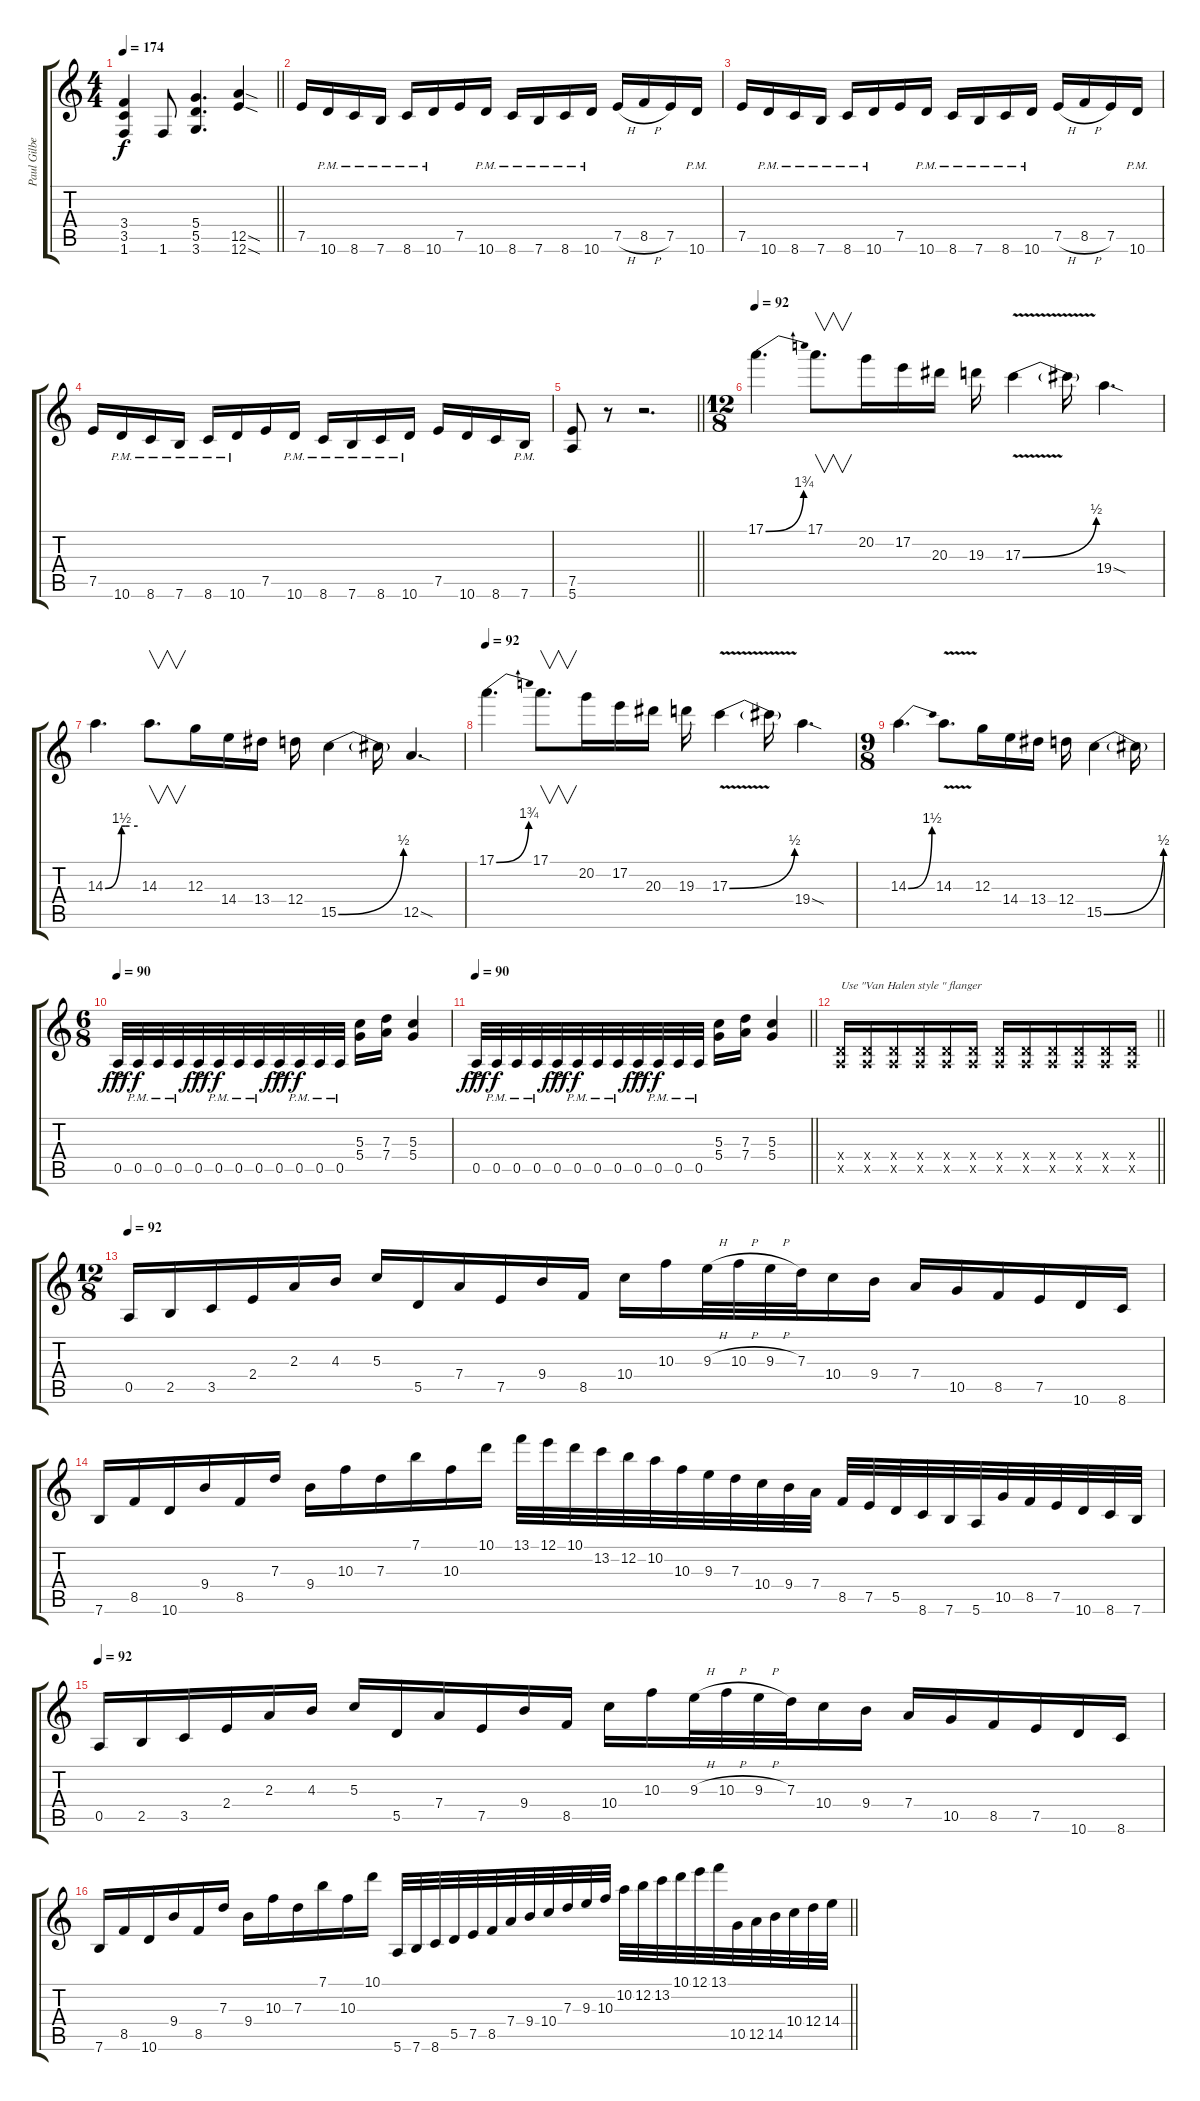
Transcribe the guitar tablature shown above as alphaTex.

\track ("Paul Gilbert" "Paul Gilbe") {instrument distortionguitar}
\staff {score tabs}
\tuning (E4 B3 G3 D3 A2 E2) {hide}
\ts (4 4)
\tempo 174
\clef g2
\barLineRight lightlight
\ks c
(3.4{t} 3.5{t} 1.6{t}).4{dy f} 1.6.8 (5.4 5.5 3.6).4{d} (12.5{sod} 12.6{sod}).4 |
7.5.16 10.6{pm}.16 8.6{pm}.16 7.6{pm}.16 8.6{pm}.16 10.6{pm}.16 7.5.16 10.6{pm}.16 8.6{pm}.16 7.6{pm}.16 8.6{pm}.16 10.6{pm}.16 7.5{h}.16 8.5{h}.16 7.5.16 10.6{pm}.16 |
7.5.16 10.6{pm}.16 8.6{pm}.16 7.6{pm}.16 8.6{pm}.16 10.6{pm}.16 7.5.16 10.6{pm}.16 8.6{pm}.16 7.6{pm}.16 8.6{pm}.16 10.6{pm}.16 7.5{h}.16 8.5{h}.16 7.5.16 10.6{pm}.16 |
7.5.16 10.6{pm}.16 8.6{pm}.16 7.6{pm}.16 8.6{pm}.16 10.6{pm}.16 7.5.16 10.6{pm}.16 8.6{pm}.16 7.6{pm}.16 8.6{pm}.16 10.6{pm}.16 7.5.16 10.6.16 8.6.16 7.6{pm}.16 |
\barLineRight lightlight
(7.5 5.6).8 r.8 r.2{d} |
\ts (12 8)
\tempo 92
17.1{be (bend 0 0 60 7)}.4{d} 17.1.8{v d} 20.2.16 17.2.16 20.3.16 19.3.16 17.3{be (bend 0 0 60 2) v}.4 17.3{t}.16 19.4{sod}.4{d} |
14.3{be (custom 0 0 30 6 37 6 45 6 60 6)}.4{d} 14.3.8{v d} 12.3.16 14.4.16 13.4.16 12.4.16 15.5{be (bend 0 0 60 2)}.4 15.5{t}.16 12.5{sod}.4{d} |
\tempo 92
17.1{be (bend 0 0 60 7)}.4{d} 17.1.8{v d} 20.2.16 17.2.16 20.3.16 19.3.16 17.3{be (bend 0 0 60 2) v}.4 17.3{t}.16 19.4{sod}.4{d} |
\ts (9 8)
14.3{be (bend 0 0 60 6)}.4{d} 14.3{v}.8{d} 12.3.16 14.4.16 13.4.16 12.4.16 15.5{be (bend 0 0 60 2)}.4 15.5{t}.16 |
\ts (6 8)
\tempo 90
0.5{ac}.32{dy fff} 0.5{pm}.32{dy f} 0.5{pm}.32 0.5{pm}.32 0.5{ac}.32{dy fff} 0.5{pm}.32{dy f} 0.5{pm}.32 0.5{pm}.32 0.5{ac}.32{dy fff} 0.5{pm}.32{dy f} 0.5{pm}.32 0.5{pm}.32 (5.3 5.4).16 (7.3 7.4).16 (5.3 5.4).4 |
\tempo 90
\barLineRight lightlight
0.5{ac}.32{dy fff} 0.5{pm}.32{dy f} 0.5{pm}.32 0.5{pm}.32 0.5{ac}.32{dy fff} 0.5{pm}.32{dy f} 0.5{pm}.32 0.5{pm}.32 0.5{ac}.32{dy fff} 0.5{pm}.32{dy f} 0.5{pm}.32 0.5{pm}.32 (5.3 5.4).16 (7.3 7.4).16 (5.3 5.4).4 |
\barLineRight lightlight
(0.4{x} 0.5{x}).16{txt "Use \"Van Halen style \" flanger"} (0.4{x} 0.5{x}).16 (0.4{x} 0.5{x}).16 (0.4{x} 0.5{x}).16 (0.4{x} 0.5{x}).16 (0.4{x} 0.5{x}).16 (0.4{x} 0.5{x}).16 (0.4{x} 0.5{x}).16 (0.4{x} 0.5{x}).16 (0.4{x} 0.5{x}).16 (0.4{x} 0.5{x}).16 (0.4{x} 0.5{x}).16 |
\ts (12 8)
\tempo 92
0.5.16 2.5.16 3.5.16 2.4.16 2.3.16 4.3.16 5.3.16 5.5.16 7.4.16 7.5.16 9.4.16 8.5.16 10.4.16 10.3.16 9.3{h}.32 10.3{h}.32 9.3{h}.32 7.3.32 10.4.16 9.4.16 7.4.16 10.5.16 8.5.16 7.5.16 10.6.16 8.6.16 |
7.6.16 8.5.16 10.6.16 9.4.16 8.5.16 7.3.16 9.4.16 10.3.16 7.3.16 7.1.16 10.3.16 10.1.16 13.1.32 12.1.32 10.1.32 13.2.32 12.2.32 10.2.32 10.3.32 9.3.32 7.3.32 10.4.32 9.4.32 7.4.32 8.5.32 7.5.32 5.5.32 8.6.32 7.6.32 5.6.32 10.5.32 8.5.32 7.5.32 10.6.32 8.6.32 7.6.32 |
\tempo 92
0.5.16 2.5.16 3.5.16 2.4.16 2.3.16 4.3.16 5.3.16 5.5.16 7.4.16 7.5.16 9.4.16 8.5.16 10.4.16 10.3.16 9.3{h}.32 10.3{h}.32 9.3{h}.32 7.3.32 10.4.16 9.4.16 7.4.16 10.5.16 8.5.16 7.5.16 10.6.16 8.6.16 |
\barLineRight lightlight
7.6.16 8.5.16 10.6.16 9.4.16 8.5.16 7.3.16 9.4.16 10.3.16 7.3.16 7.1.16 10.3.16 10.1.16 5.6.32 7.6.32 8.6.32 5.5.32 7.5.32 8.5.32 7.4.32 9.4.32 10.4.32 7.3.32 9.3.32 10.3.32 10.2.32 12.2.32 13.2.32 10.1.32 12.1.32 13.1.32 10.5.32 12.5.32 14.5.32 10.4.32 12.4.32 14.4.32
